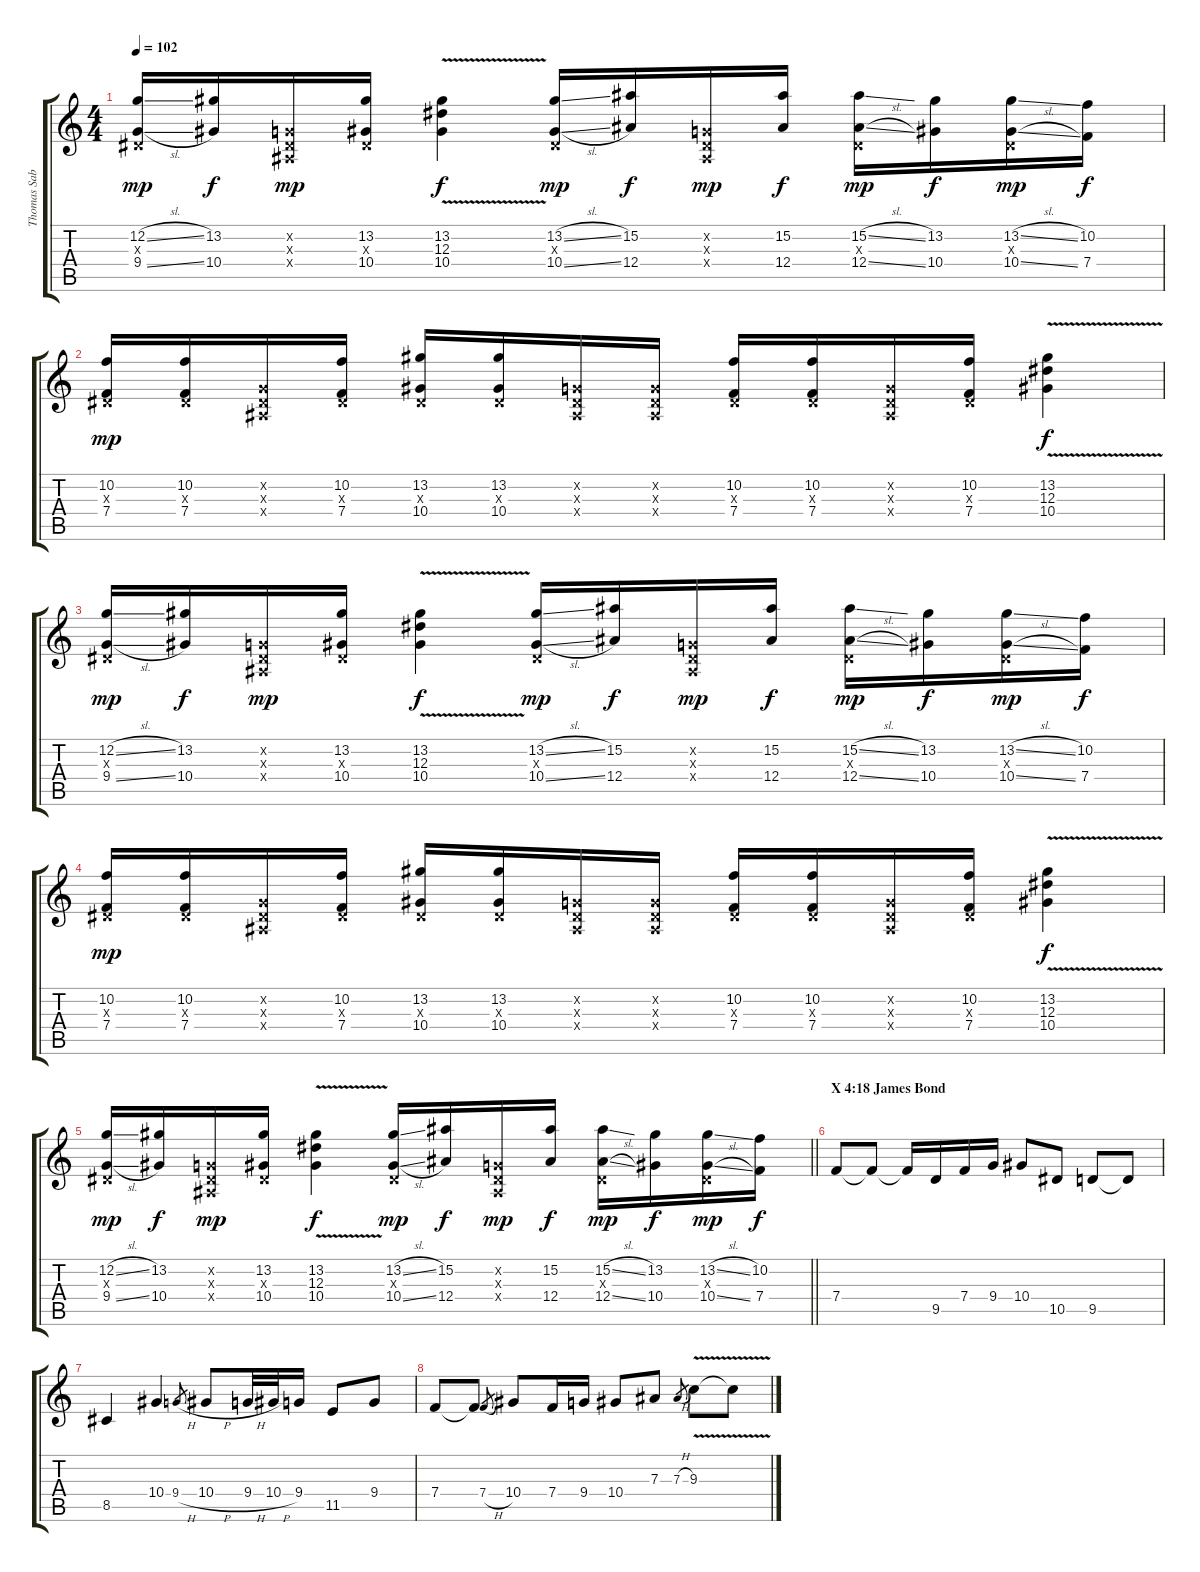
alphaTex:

\track ("Thomas Sabbathi (Guitar) C Tuning" "Thomas Sab") {instrument acousticguitarsteel}
\staff {score tabs}
\tuning (C4 G3 Eb3 Bb2 F2 C2) {hide}
\ts (4 4)
\tempo 102
\clef g2
\ks c
(12.2{sl} 0.3{x} 9.4{sl}).16{dy mp} (13.2 10.4).16{dy f} (0.2{x} 0.3{x} 0.4{x}).16{dy mp} (13.2 0.3{x} 10.4).16 (13.2{v} 12.3{v} 10.4{v}).4{dy f} (13.2{sl} 0.3{x} 10.4{sl}).16{dy mp} (15.2 12.4).16{dy f} (0.2{x} 0.3{x} 0.4{x}).16{dy mp} (15.2 12.4).16{dy f} (15.2{sl} 0.3{x} 12.4{sl}).16{dy mp} (13.2 10.4).16{dy f} (13.2{sl} 0.3{x} 10.4{sl}).16{dy mp} (10.2 7.4).16{dy f} |
(10.2 0.3{x} 7.4).16{dy mp} (10.2 0.3{x} 7.4).16 (0.2{x} 0.3{x} 0.4{x}).16 (10.2 0.3{x} 7.4).16 (13.2 0.3{x} 10.4).16 (13.2 0.3{x} 10.4).16 (0.2{x} 0.3{x} 0.4{x}).16 (0.2{x} 0.3{x} 0.4{x}).16 (10.2 0.3{x} 7.4).16 (10.2 0.3{x} 7.4).16 (0.2{x} 0.3{x} 0.4{x}).16 (10.2 0.3{x} 7.4).16 (13.2{v} 12.3{v} 10.4{v}).4{dy f} |
(12.2{sl} 0.3{x} 9.4{sl}).16{dy mp} (13.2 10.4).16{dy f} (0.2{x} 0.3{x} 0.4{x}).16{dy mp} (13.2 0.3{x} 10.4).16 (13.2{v} 12.3{v} 10.4{v}).4{dy f} (13.2{sl} 0.3{x} 10.4{sl}).16{dy mp} (15.2 12.4).16{dy f} (0.2{x} 0.3{x} 0.4{x}).16{dy mp} (15.2 12.4).16{dy f} (15.2{sl} 0.3{x} 12.4{sl}).16{dy mp} (13.2 10.4).16{dy f} (13.2{sl} 0.3{x} 10.4{sl}).16{dy mp} (10.2 7.4).16{dy f} |
(10.2 0.3{x} 7.4).16{dy mp} (10.2 0.3{x} 7.4).16 (0.2{x} 0.3{x} 0.4{x}).16 (10.2 0.3{x} 7.4).16 (13.2 0.3{x} 10.4).16 (13.2 0.3{x} 10.4).16 (0.2{x} 0.3{x} 0.4{x}).16 (0.2{x} 0.3{x} 0.4{x}).16 (10.2 0.3{x} 7.4).16 (10.2 0.3{x} 7.4).16 (0.2{x} 0.3{x} 0.4{x}).16 (10.2 0.3{x} 7.4).16 (13.2{v} 12.3{v} 10.4{v}).4{dy f} |
\barLineRight lightlight
(12.2{sl} 0.3{x} 9.4{sl}).16{dy mp} (13.2 10.4).16{dy f} (0.2{x} 0.3{x} 0.4{x}).16{dy mp} (13.2 0.3{x} 10.4).16 (13.2{v} 12.3{v} 10.4{v}).4{dy f} (13.2{sl} 0.3{x} 10.4{sl}).16{dy mp} (15.2 12.4).16{dy f} (0.2{x} 0.3{x} 0.4{x}).16{dy mp} (15.2 12.4).16{dy f} (15.2{sl} 0.3{x} 12.4{sl}).16{dy mp} (13.2 10.4).16{dy f} (13.2{sl} 0.3{x} 10.4{sl}).16{dy mp} (10.2 7.4).16{dy f} |
\section ("" "X 4:18 James Bond")
7.4.8{instrument acousticguitarsteel} 7.4{t}.8 7.4{t}.16 9.5.16 7.4.16 9.4.16 10.4.8 10.5.8 9.5.8 9.5{t}.8 |
8.5.4 10.4.4 9.4{h}.8{gr} 10.4{h}.8 9.4{h}.32 10.4{h}.32 9.4.16 11.5.8 9.4.8 |
7.4.8 7.4{t}.8 7.4{h}.8{gr} 10.4.8 7.4.16 9.4.16 10.4.8 7.3.8 7.3{h}.8{gr} 9.3{v}.8 9.3{t}.8
